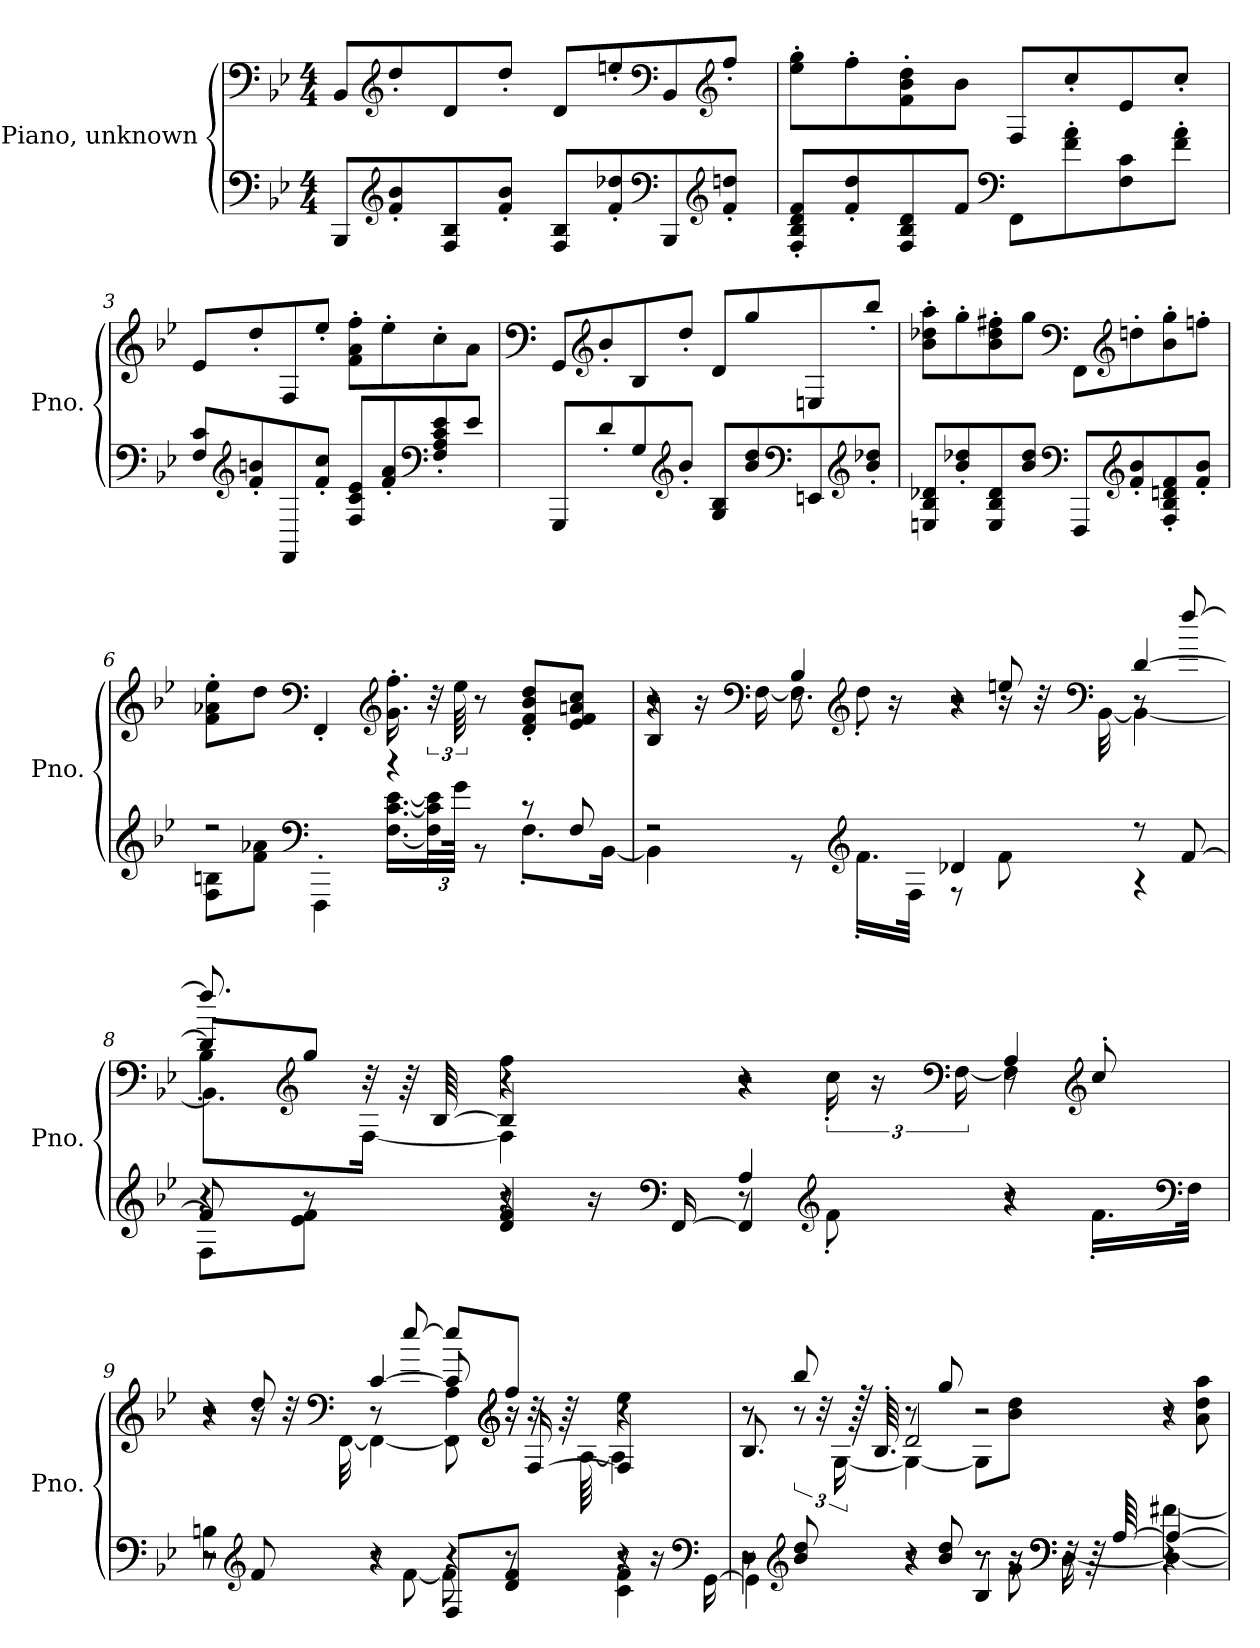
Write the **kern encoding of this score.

**kern	**kern
*part1	*part1
*staff2	*staff1
*I"Piano, unknown	*
*I'Pno.	*
*clefF4	*clefF4
*k[b-e-]	*k[b-e-]
*M4/4	*M4/4
*MM120	*MM120
=1	=1
8BBB-/L	8BB-/L
*clefG2	*clefG2
8f/' 8b-/'	8dd'/
8F/ 8B-/	8d/
8f/' 8b-/'J	8dd'/J
8F/ 8B-/L	8d/L
8f/' 8dd-X/'	8een'/
*clefF4	*clefF4
8BBB-/	8BB-/
*clefG2	*clefG2
8f/' 8ddn/'J	8ff'/J
=2	=2
8F/' 8B-/' 8d/' 8f/'L	8ee-\' 8gg\'L
8f/' 8dd/'	8ff'\
8F/ 8B-/ 8d/	8f\' 8b-\' 8dd\'
8f/J	8b-\J
*clefF4	*
8FF\L	8F/L
8f\' 8a\'	8cc'/
8F\ 8c\	8e-/
8f\' 8a\'J	8cc'/J
=3	=3
8F/ 8c/L	8e-/L
*clefG2	*
8f/' 8bn/'	8dd'/
8FF/	8F/
8f/' 8cc/'J	8ee-'/J
8F/ 8c/ 8e-/L	8f\' 8a\' 8ff\'L
8f/' 8a/'	8ee-'\
*clefF4	*
8F/' 8A/' 8c/' 8e-/'	8cc'\
8e-/J	8a\J
!!LO:LB:g=z
=4	=4
*	*clefF4
8GGG/L	8GG/L
*	*clefG2
8d'/	8b-'/
8G/	8B-/
*clefG2	*
8b-'/J	8dd'/J
8G/ 8B-/L	8d/L
8b-/ 8dd/	8gg/
*clefF4	*
8EEn/	8En/
*clefG2	*
8b-/' 8dd-X/'J	8bb-'/J
=5	=5
8En/ 8B-/ 8d-X/L	8b-\' 8dd-X\' 8aa\'L
8b-/' 8dd-X/'	8gg'\
8E/ 8B-/ 8d-/	8b-\' 8dd-\' 8ff#X\'
8b-/ 8dd-/J	8gg\J
*clefF4	*clefF4
8FFF/L	8FF\L
*clefG2	*clefG2
8f/' 8b-/'	8ddn'\
8F/' 8B-/' 8dn/' 8f/'	8b-\' 8gg\'
8f/' 8b-/'J	8ffn'\J
!!LO:LB:g=z
=6	=6
*^	*
2r	8F\ 8Bn\L	8f\' 8a-X\' 8ee-\'L
.	8f\ 8a-X\J	8dd\J
*clefF4	*	*clefF4
.	4FFF'\	4FF'/
*	*	*clefG2
4r	[16.F\ [16.c\ [16.e-\LL	16.g\' 16.ff\'
*	*Xbrackettup	*
.	48F\] 48c\] 48e-\]L	48r
.	96g\JJJk	96ee-\
.	8r	8r
8r	8.F'\L	8d/' 8f/' 8b-/' 8dd/'L
8F/	.	8e-/ 8f/ 8an/ 8cc/J
.	[16BB-\Jk	.
=7	=7	=7
*	*	*^
*	*	*	*^
*	*	*	*	*^
2r	4BB-\]	4B-/	4r	2r	8r
.	.	.	.	.	16r
*	*	*clefF4	*	*	*
.	.	.	.	.	[16F\
.	8r	4B-/	8r	.	8.F\]
*clefG2	*	*clefG2	*	*	*
.	16.f'\LL	.	8dd'\	.	.
.	.	.	.	.	16r
.	32F\JJk	.	.	.	.
4d-X/	8r	8r	2r	4r	8r
.	8f\	8een/	.	.	16r
.	.	.	.	.	32r
*	*	*clefF4	*	*	*
.	.	.	.	.	[32BB-\
8r	4r	[4d/	.	8r	4BB-\_
[8f/	.	.	.	[8ff/	.
!!LO:LB:g=z	!!	!!	!!
=8	=8	=8	=8	=8	=8
*	*^	*	*	*	*
8f/]	8F\L	4r	8d/L]	4B-'\	8.ff/]	8.BB-\L]
*	*	*	*clefG2	*	*	*
8r	8e-\ 8f\J	.	8gg/J	.	.	.
.	.	.	.	.	32r	[16F\Jk
.	.	.	.	.	64r	.
.	.	.	.	.	[64B-/	.
4d/ 4f/	4r	8r	4r	4ff\	4B-/]	4F\]
.	.	16r	.	.	.	.
*clefF4	*	*	*	*	*	*
.	.	[16FF/	.	.	.	.
4A/	8r	4FF/]	4r	8r	4r	2r
*clefG2	*	*	*	*	*	*
.	8f'\	.	.	24cc'\	.	.
.	.	.	.	24r	.	.
*	*	*	*clefF4	*	*	*
.	.	.	.	[24F\	.	.
4r	8r	4r	8r	4F\]	4A/	.
*	*	*	*clefG2	*	*	*
.	16.f'\LL	.	8cc'/	.	.	.
*clefF4	*	*	*	*	*	*
.	32F\JJk	.	.	.	.	.
!!LO:LB:g=z	!!	!!	!!
=9	=9	=9	=9	=9	=9	=9
8r	4Bn\	2r	4r	2r	8r	8r
*clefG2	*	*	*	*	*	*
8f/	.	.	.	.	8dd/	16r
.	.	.	.	.	.	32r
*	*	*	*clefF4	*	*	*
.	.	.	.	.	.	[32FF\
4r	8r	.	8r	.	[4c/	4FF\_
.	[8f\	.	[8ee-/	.	.	.
8F/L	8f\]	4r	8ee-/L]	4A'\	8c/]	8FF\]
*	*	*	*clefG2	*	*	*
8d/ 8f/J	8r	.	8ff/J	.	16r	16r
.	.	.	.	.	[16F/	32r
.	.	.	.	.	.	64r
.	.	.	.	.	.	[64A\
4r	4c\ 4f\	8r	4r	4ee-\	4F/]	4A\]
.	.	16r	.	.	.	.
*clefF4	*	*	*	*	*	*
.	.	[16GG\	.	.	.	.
*	*	*	*	*	*v	*v
!!LO:LB:g=z
=10	=10	=10	=10	=10	=10
*	*	*^	*	*	*
8r	4D\	2r	4GG\]	8r	8r	8.B-/
*clefG2	*	*	*	*	*	*
8b-/ 8dd/	.	.	.	8bb-/	12r	.
.	.	.	.	.	.	32r
.	.	.	.	.	[24G\	.
.	.	.	.	.	.	128r
.	.	.	.	.	.	64.B-'/
8r	4r	.	4r	2d/	4G\_	8r
8b-/ 8dd/	.	.	.	.	.	8gg/
4B-'/	8r	8r	8r	.	8G\L]	2r
.	8g\	16r	16r	.	8b-\ 8dd\J	.
*clefF4	*	*	*	*	*	*
.	.	32r	[16D\	.	.	.
.	.	64r	.	.	.	.
.	.	[64A/	.	.	.	.
4r	[4f#X\	4A/_	4D\_	4r	8r	.
.	.	.	.	.	8a\ 8dd\ 8aa\	.
*v	*v	*v	*v	*	*	*
*	*v	*v	*v
=	=
*-	*-
